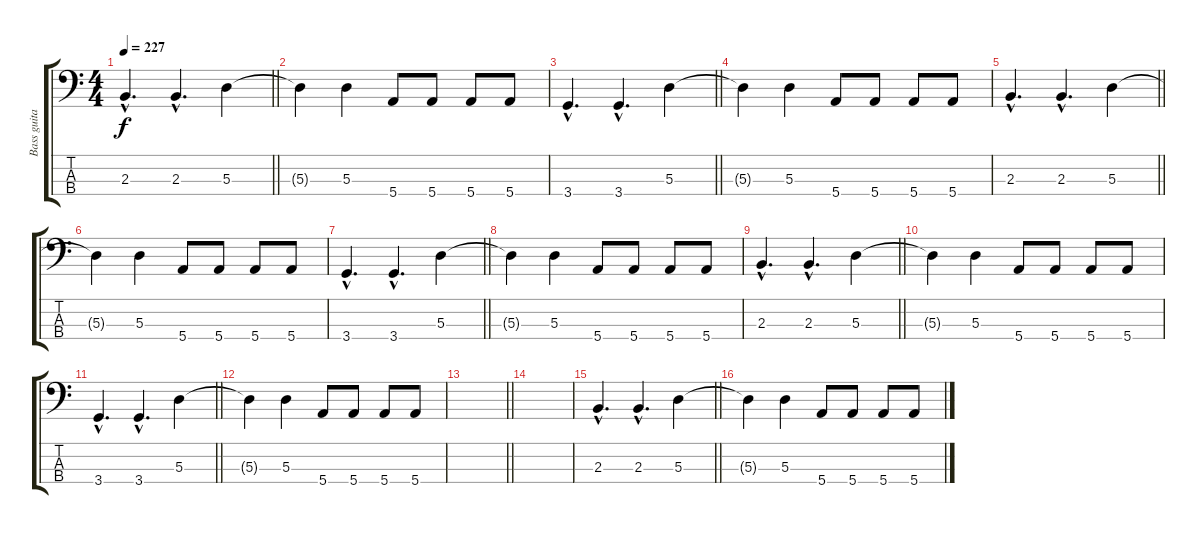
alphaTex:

\track ("Bass guitar" "Bass guita") {instrument electricbasspick}
\staff {score tabs}
\tuning (G2 D2 A1 E1) {hide}
\ts (4 4)
\tempo 227
\clef f4
\barLineRight lightlight
\ks c
2.3{hac}.4{d dy f} 2.3{hac}.4{d} 5.3.4 |
5.3{t}.4 5.3.4 5.4.8 5.4.8 5.4.8 5.4.8 |
\barLineRight lightlight
3.4{hac}.4{d} 3.4{hac}.4{d} 5.3.4 |
5.3{t}.4 5.3.4 5.4.8 5.4.8 5.4.8 5.4.8 |
\barLineRight lightlight
2.3{hac}.4{d} 2.3{hac}.4{d} 5.3.4 |
5.3{t}.4 5.3.4 5.4.8 5.4.8 5.4.8 5.4.8 |
\barLineRight lightlight
3.4{hac}.4{d} 3.4{hac}.4{d} 5.3.4 |
5.3{t}.4 5.3.4 5.4.8 5.4.8 5.4.8 5.4.8 |
\barLineRight lightlight
2.3{hac}.4{d} 2.3{hac}.4{d} 5.3.4 |
5.3{t}.4 5.3.4 5.4.8 5.4.8 5.4.8 5.4.8 |
\barLineRight lightlight
3.4{hac}.4{d} 3.4{hac}.4{d} 5.3.4 |
5.3{t}.4 5.3.4 5.4.8 5.4.8 5.4.8 5.4.8 |
\barLineRight lightlight
|
|
\barLineRight lightlight
2.3{hac}.4{d} 2.3{hac}.4{d} 5.3.4 |
5.3{t}.4 5.3.4 5.4.8 5.4.8 5.4.8 5.4.8
